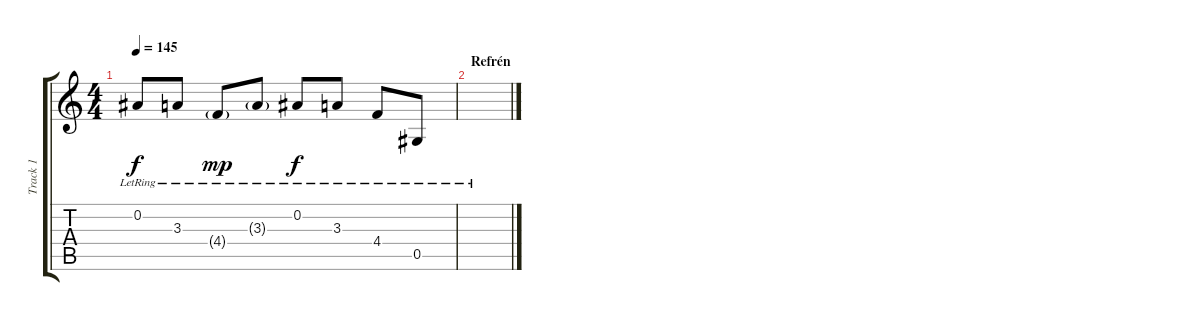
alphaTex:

\track ("Track 1" "Track 1") {instrument acousticguitarnylon}
\staff {score tabs}
\tuning (Eb4 Bb3 Gb3 Db3 Ab2 Eb2) {hide}
\ts (4 4)
\tempo 145
\clef g2
\ks c
0.2{lr}.8{dy f} 3.3{lr}.8 4.4{g lr}.8{dy mp} 3.3{g lr}.8 0.2{lr}.8{dy f} 3.3{lr}.8 4.4{lr}.8 0.5{lr}.8 |
\section ("" "Refrén")
